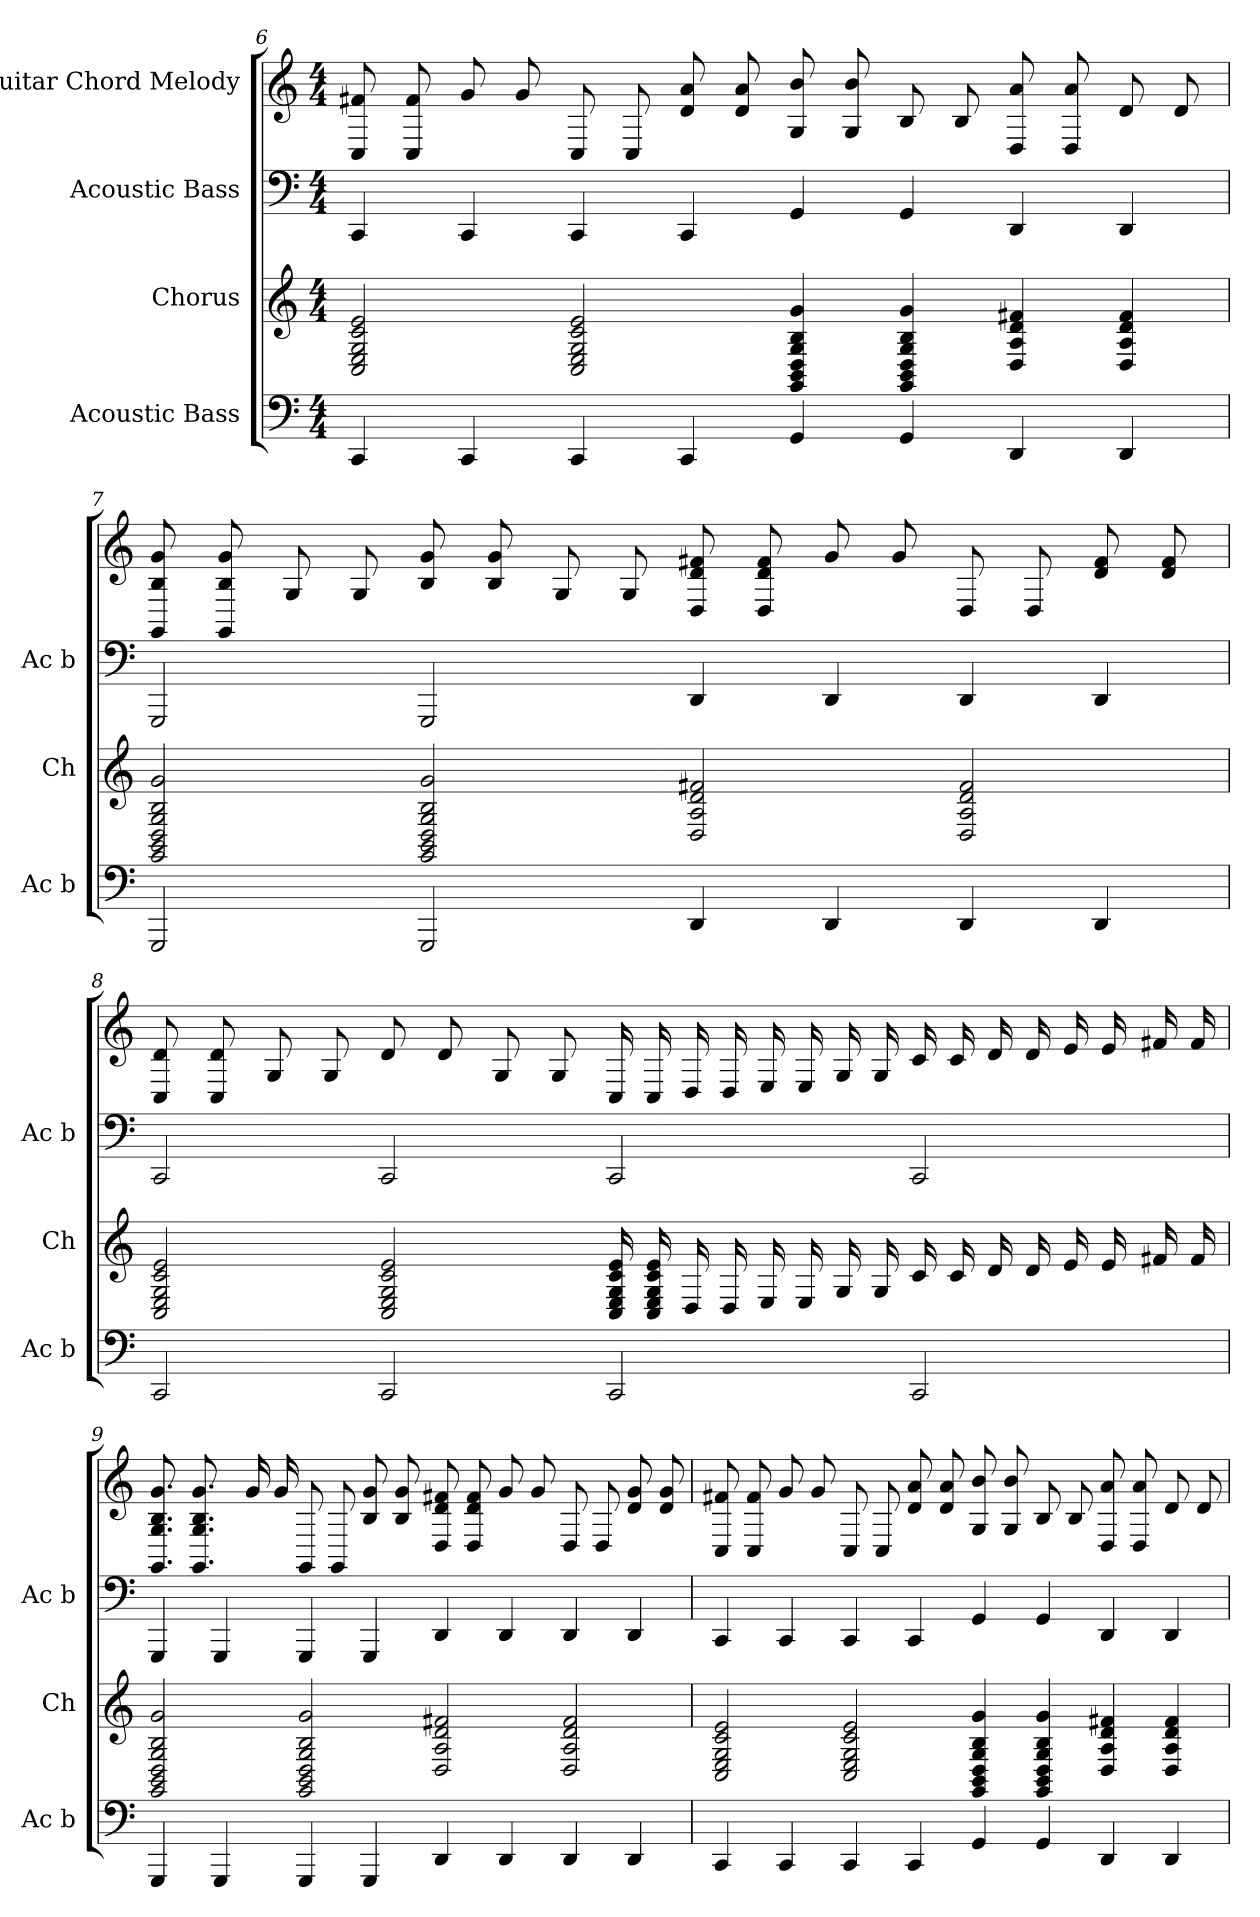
**kern	**kern	**kern	**kern
*part4	*part3	*part2	*part1
*staff4	*staff3	*staff2	*staff1
*I"Acoustic Bass	*I"Chorus	*I"Acoustic Bass	*I"Guitar Chord Melody
*I'Ac b	*I'Ch	*I'Ac b	*
*	*	*	*
*k[]	*k[]	*k[]	*k[]
*M4/4	*M4/4	*M4/4	*M4/4
=6	=6	=6	=6
4CC	2e 2c 2G 2E 2C	4CC	8f# 8C
.	.	.	8f# 8C
4CC	.	4CC	8g
.	.	.	8g
4CC	2e 2c 2G 2E 2C	4CC	8C
.	.	.	8C
4CC	.	4CC	8a 8d
.	.	.	8a 8d
4GG	4g 4B 4G 4D 4BB 4GG	4GG	8b 8G
.	.	.	8b 8G
4GG	4g 4B 4G 4D 4BB 4GG	4GG	8B
.	.	.	8B
4DD	4f# 4d 4A 4D	4DD	8a 8D
.	.	.	8a 8D
4DD	4f# 4d 4A 4D	4DD	8d
.	.	.	8d
=7	=7	=7	=7
2GGG	2g 2B 2G 2D 2BB 2GG	2GGG	8g 8B 8GG
.	.	.	8g 8B 8GG
.	.	.	8G
.	.	.	8G
2GGG	2g 2B 2G 2D 2BB 2GG	2GGG	8g 8B
.	.	.	8g 8B
.	.	.	8G
.	.	.	8G
4DD	2f# 2d 2A 2D	4DD	8f# 8d 8D
.	.	.	8f# 8d 8D
4DD	.	4DD	8g
.	.	.	8g
4DD	2f# 2d 2A 2D	4DD	8D
.	.	.	8D
4DD	.	4DD	8f# 8d
.	.	.	8f# 8d
=8	=8	=8	=8
2CC	2e 2c 2G 2E 2C	2CC	8d 8C
.	.	.	8d 8C
.	.	.	8G
.	.	.	8G
2CC	2e 2c 2G 2E 2C	2CC	8d
.	.	.	8d
.	.	.	8G
.	.	.	8G
2CC	16e 16c 16G 16E 16C	2CC	16C
.	16e 16c 16G 16E 16C	.	16C
.	16D	.	16D
.	16D	.	16D
.	16E	.	16E
.	16E	.	16E
.	16G	.	16G
.	16G	.	16G
2CC	16c	2CC	16c
.	16c	.	16c
.	16d	.	16d
.	16d	.	16d
.	16e	.	16e
.	16e	.	16e
.	16f#	.	16f#
.	16f#	.	16f#
=9	=9	=9	=9
4GGG	2g 2B 2G 2D 2BB 2GG	4GGG	8.g 8.B 8.G 8.GG
.	.	.	8.g 8.B 8.G 8.GG
4GGG	.	4GGG	.
.	.	.	16g
.	.	.	16g
4GGG	2g 2B 2G 2D 2BB 2GG	4GGG	8GG
.	.	.	8GG
4GGG	.	4GGG	8g 8B
.	.	.	8g 8B
4DD	2f# 2d 2A 2D	4DD	8f# 8d 8D
.	.	.	8f# 8d 8D
4DD	.	4DD	8g
.	.	.	8g
4DD	2f# 2d 2A 2D	4DD	8D
.	.	.	8D
4DD	.	4DD	8g 8d
.	.	.	8g 8d
=10	=10	=10	=10
4CC	2e 2c 2G 2E 2C	4CC	8f# 8C
.	.	.	8f# 8C
4CC	.	4CC	8g
.	.	.	8g
4CC	2e 2c 2G 2E 2C	4CC	8C
.	.	.	8C
4CC	.	4CC	8a 8d
.	.	.	8a 8d
4GG	4g 4B 4G 4D 4BB 4GG	4GG	8b 8G
.	.	.	8b 8G
4GG	4g 4B 4G 4D 4BB 4GG	4GG	8B
.	.	.	8B
4DD	4f# 4d 4A 4D	4DD	8a 8D
.	.	.	8a 8D
4DD	4f# 4d 4A 4D	4DD	8d
.	.	.	8d
=	=	=	=
*-	*-	*-	*-
